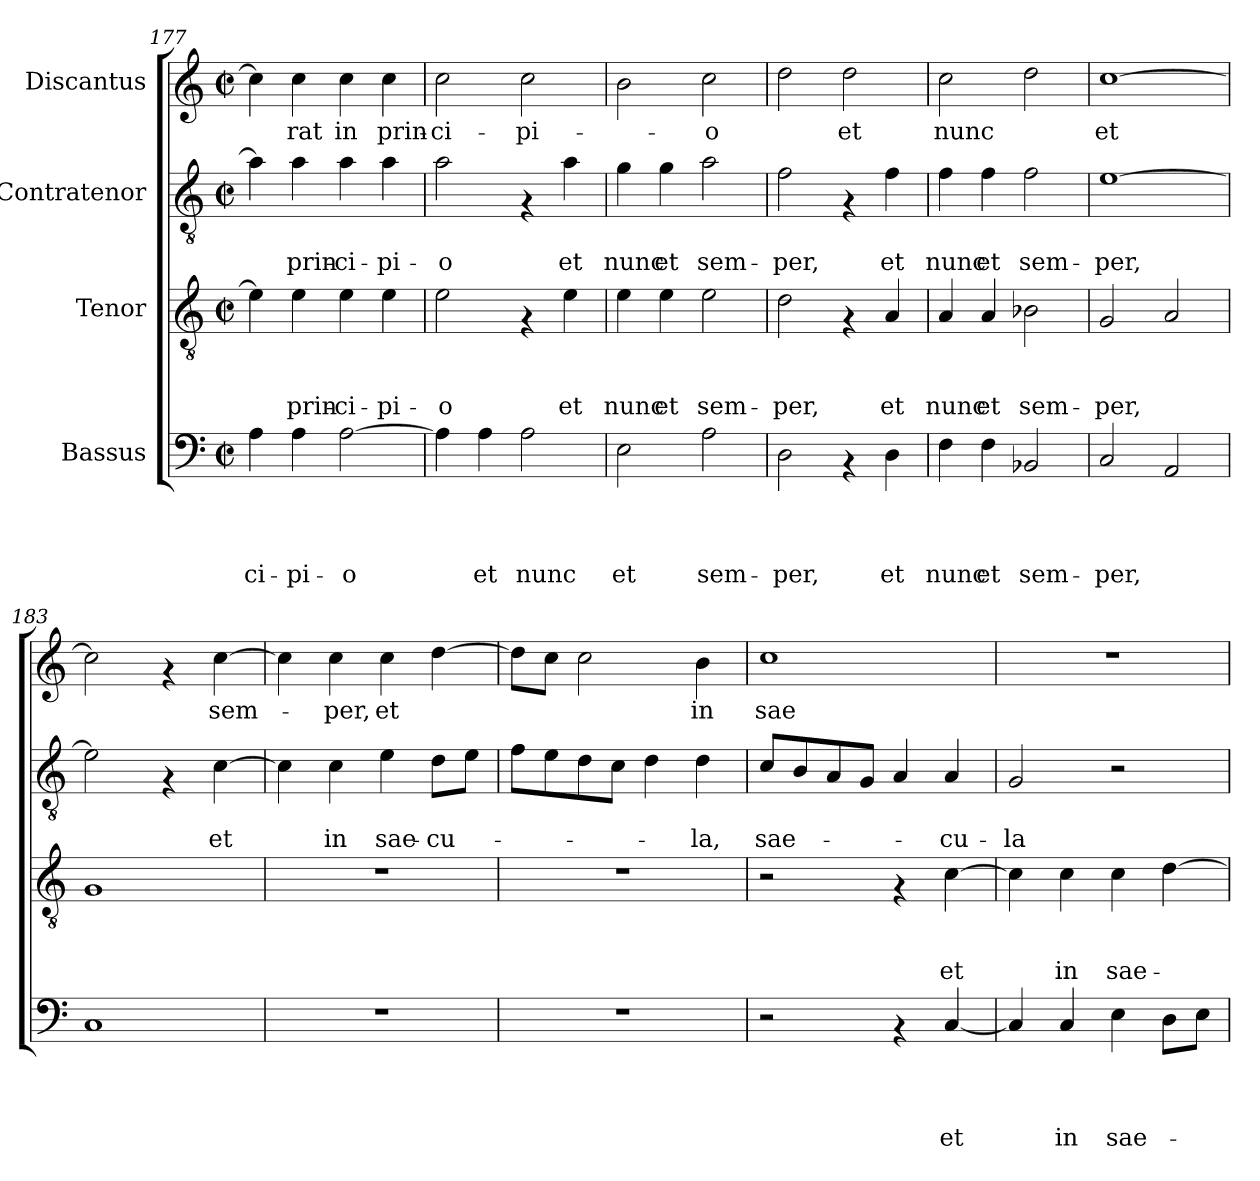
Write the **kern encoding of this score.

**kern	**text	**text	**text	**text	**kern	**text	**text	**text	**kern	**text	**text	**kern	**text
*part4	*part4	*part4	*part4	*part4	*part3	*part3	*part3	*part3	*part2	*part2	*part2	*part1	*part1
*staff4	*staff4	*staff4	*staff4	*staff4	*staff3	*staff3	*staff3	*staff3	*staff2	*staff2	*staff2	*staff1	*staff1
*I"Bassus	*	*	*	*	*I"Tenor	*	*	*	*I"Contratenor	*	*	*I"Discantus	*
*clefF4	*	*	*	*	*clefGv2	*	*	*	*clefGv2	*	*	*clefG2	*
*k[]	*	*	*	*	*k[]	*	*	*	*k[]	*	*	*k[]	*
*C:	*	*	*	*	*C:	*	*	*	*C:	*	*	*C:	*
*M2/2	*	*	*	*	*M2/2	*	*	*	*M2/2	*	*	*M2/2	*
*met(c|)	*	*	*	*	*met(c|)	*	*	*	*met(c|)	*	*	*met(c|)	*
=177	=177	=177	=177	=177	=177	=177	=177	=177	=177	=177	=177	=177	=177
!	!	!	!	!LO:LY:b	!	!	!	!	!	!	!	!	!
4A\	.	.	.	-ci-	4e\]	.	.	.	4a\]	.	.	4cc\]	.
!	!	!	!	!LO:LY:b	!	!	!	!LO:LY:b	!	!	!LO:LY:b	!	!LO:LY:b
4A\	.	.	.	-pi-	4e\	.	.	prin-	4a\	.	prin-	4cc\	-rat
!	!	!	!	!LO:LY:b	!	!	!	!LO:LY:b	!	!	!LO:LY:b	!	!LO:LY:b
[>2A\	.	.	.	-o	4e\	.	.	-ci-	4a\	.	-ci-	4cc\	in
!	!	!	!	!	!	!	!	!LO:LY:b	!	!	!LO:LY:b	!	!LO:LY:b
.	.	.	.	.	4e\	.	.	-pi-	4a\	.	-pi-	4cc\	prin-
=178	=178	=178	=178	=178	=178	=178	=178	=178	=178	=178	=178	=178	=178
!	!	!	!	!	!	!	!	!LO:LY:b	!	!	!LO:LY:b	!	!LO:LY:b
4A\]	.	.	.	.	2e\	.	.	-o	2a\	.	-o	2cc\	-ci-
!	!	!	!	!LO:LY:b	!	!	!	!	!	!	!	!	!
4A\	.	.	.	et	.	.	.	.	.	.	.	.	.
!	!	!	!	!LO:LY:b	!	!	!	!	!	!	!	!	!LO:LY:b
2A\	.	.	.	nunc	4rF	.	.	.	4rF	.	.	2cc\	-pi-
!	!	!	!	!	!	!	!	!LO:LY:b	!	!	!LO:LY:b	!	!
.	.	.	.	.	4e\	.	.	et	4a\	.	et	.	.
=179	=179	=179	=179	=179	=179	=179	=179	=179	=179	=179	=179	=179	=179
!	!	!	!	!LO:LY:b	!	!	!	!LO:LY:b	!	!	!LO:LY:b	!	!
2E\	.	.	.	et	4e\	.	.	nunc	4g\	.	nunc	2b\	.
!	!	!	!	!	!	!	!	!LO:LY:b	!	!	!LO:LY:b	!	!
.	.	.	.	.	4e\	.	.	et	4g\	.	et	.	.
!	!	!	!	!LO:LY:b	!	!	!	!LO:LY:b	!	!	!LO:LY:b	!	!LO:LY:b
2A\	.	.	.	sem-	2e\	.	.	sem-	2a\	.	sem-	2cc\	-o
!!LO:PB:g=z
=180	=180	=180	=180	=180	=180	=180	=180	=180	=180	=180	=180	=180	=180
!	!	!	!	!LO:LY:b	!	!	!	!LO:LY:b	!	!	!LO:LY:b	!	!
2D\	.	.	.	-per,	2d\	.	.	-per,	2f\	.	-per,	2dd\	.
!	!	!	!	!	!	!	!	!	!	!	!	!	!LO:LY:b
4rAA	.	.	.	.	4rF	.	.	.	4rF	.	.	2dd\	et
!	!	!	!	!LO:LY:b	!	!	!	!LO:LY:b	!	!	!LO:LY:b	!	!
4D\	.	.	.	et	4A/	.	.	et	4f\	.	et	.	.
=181	=181	=181	=181	=181	=181	=181	=181	=181	=181	=181	=181	=181	=181
!	!	!	!	!LO:LY:b	!	!	!	!LO:LY:b	!	!	!LO:LY:b	!	!LO:LY:b
4F\	.	.	.	nunc	4A/	.	.	nunc	4f\	.	nunc	2cc\	nunc
!	!	!	!	!LO:LY:b	!	!	!	!LO:LY:b	!	!	!LO:LY:b	!	!
4F\	.	.	.	et	4A/	.	.	et	4f\	.	et	.	.
!	!	!	!	!LO:LY:b	!	!	!	!LO:LY:b	!	!	!LO:LY:b	!	!
2BB-X/	.	.	.	sem-	2B-X\	.	.	sem-	2f\	.	sem-	2dd\	.
=182	=182	=182	=182	=182	=182	=182	=182	=182	=182	=182	=182	=182	=182
!	!	!	!	!LO:LY:b	!	!	!	!LO:LY:b	!	!	!LO:LY:b	!	!LO:LY:b
2C/	.	.	.	-per,	2G/	.	.	-per,	[>1e	.	-per,	[>1cc	et
2AA/	.	.	.	.	2A/	.	.	.	.	.	.	.	.
=183	=183	=183	=183	=183	=183	=183	=183	=183	=183	=183	=183	=183	=183
1C	.	.	.	.	1G	.	.	.	2e\]	.	.	2cc\]	.
.	.	.	.	.	.	.	.	.	4rF	.	.	4rf	.
!	!	!	!	!	!	!	!	!	!	!	!LO:LY:b	!	!LO:LY:b
.	.	.	.	.	.	.	.	.	[>4c\	.	et	[>4cc\	sem-
=184	=184	=184	=184	=184	=184	=184	=184	=184	=184	=184	=184	=184	=184
1r	.	.	.	.	1r	.	.	.	4c\]	.	.	4cc\]	.
!	!	!	!	!	!	!	!	!	!	!	!LO:LY:b	!	!LO:LY:b
.	.	.	.	.	.	.	.	.	4c\	.	in	4cc\	-per,
!	!	!	!	!	!	!	!	!	!	!	!LO:LY:b	!	!LO:LY:b
.	.	.	.	.	.	.	.	.	4e\	.	sae-	4cc\	et
!	!	!	!	!	!	!	!	!	!	!	!LO:LY:b	!	!
.	.	.	.	.	.	.	.	.	8d\L	.	-cu-	[>4dd\	.
.	.	.	.	.	.	.	.	.	8e\J	.	.	.	.
=185	=185	=185	=185	=185	=185	=185	=185	=185	=185	=185	=185	=185	=185
1r	.	.	.	.	1r	.	.	.	8f\L	.	.	8dd\L]	.
.	.	.	.	.	.	.	.	.	8e\	.	.	8cc\J	.
.	.	.	.	.	.	.	.	.	8d\	.	.	2cc\	.
.	.	.	.	.	.	.	.	.	8c\J	.	.	.	.
.	.	.	.	.	.	.	.	.	4d\	.	.	.	.
!	!	!	!	!	!	!	!	!	!	!	!LO:LY:b	!	!LO:LY:b
.	.	.	.	.	.	.	.	.	4d\	.	-la,	4b\	in
=186	=186	=186	=186	=186	=186	=186	=186	=186	=186	=186	=186	=186	=186
!	!	!	!	!	!	!	!	!	!	!	!LO:LY:b	!	!LO:LY:b
2r	.	.	.	.	2r	.	.	.	8c/L	.	sae-	1cc	sae-
.	.	.	.	.	.	.	.	.	8B/	.	.	.	.
.	.	.	.	.	.	.	.	.	8A/	.	.	.	.
.	.	.	.	.	.	.	.	.	8G/J	.	.	.	.
4rAA	.	.	.	.	4rF	.	.	.	4A/	.	.	.	.
!	!	!	!	!LO:LY:b	!	!	!	!LO:LY:b	!	!	!LO:LY:b	!	!
[<4C/	.	.	.	et	[<4c\	.	.	et	4A/	.	-cu-	.	.
!!LO:LB:g=z
=187	=187	=187	=187	=187	=187	=187	=187	=187	=187	=187	=187	=187	=187
!	!	!	!	!	!	!	!	!	!	!	!LO:LY:b	!	!
4C/]	.	.	.	.	4c\]	.	.	.	2G/	.	-la	1r	.
!	!	!	!	!LO:LY:b	!	!	!	!LO:LY:b	!	!	!	!	!
4C/	.	.	.	in	4c\	.	.	in	.	.	.	.	.
!	!	!	!	!LO:LY:b	!	!	!	!LO:LY:b	!	!	!	!	!
4E\	.	.	.	sae-	4c\	.	.	sae-	2r	.	.	.	.
8D\L	.	.	.	.	[>4d\	.	.	.	.	.	.	.	.
8E\J	.	.	.	.	.	.	.	.	.	.	.	.	.
=	=	=	=	=	=	=	=	=	=	=	=	=	=
*-	*-	*-	*-	*-	*-	*-	*-	*-	*-	*-	*-	*-	*-
